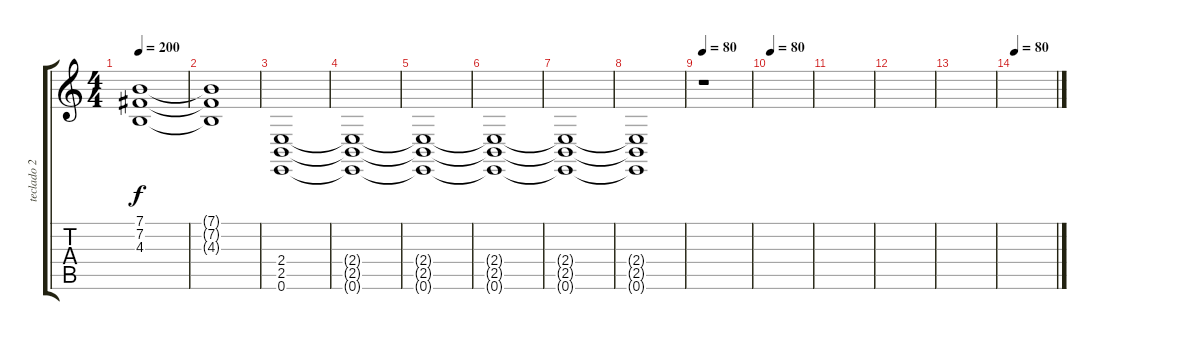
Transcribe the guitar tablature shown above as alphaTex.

\track ("teclado 2" "teclado 2") {instrument choiraahs}
\staff {score tabs}
\tuning (E4 B3 G3 D3 A2 E2) {hide}
\ts (4 4)
\tempo 200
\clef g2
\ks c
(7.1 7.2 4.3).1{dy f} |
(7.1{t} 7.2{t} 4.3{t}).1 |
(2.4 2.5 0.6).1 |
(2.4{t} 2.5{t} 0.6{t}).1 |
(2.4{t} 2.5{t} 0.6{t}).1{volume 0} |
(2.4{t} 2.5{t} 0.6{t}).1 |
(2.4{t} 2.5{t} 0.6{t}).1 |
(2.4{t} 2.5{t} 0.6{t}).1 |
\tempo 80
r.1{volume 13} |
\tempo 80
|
|
|
|
\tempo 80
